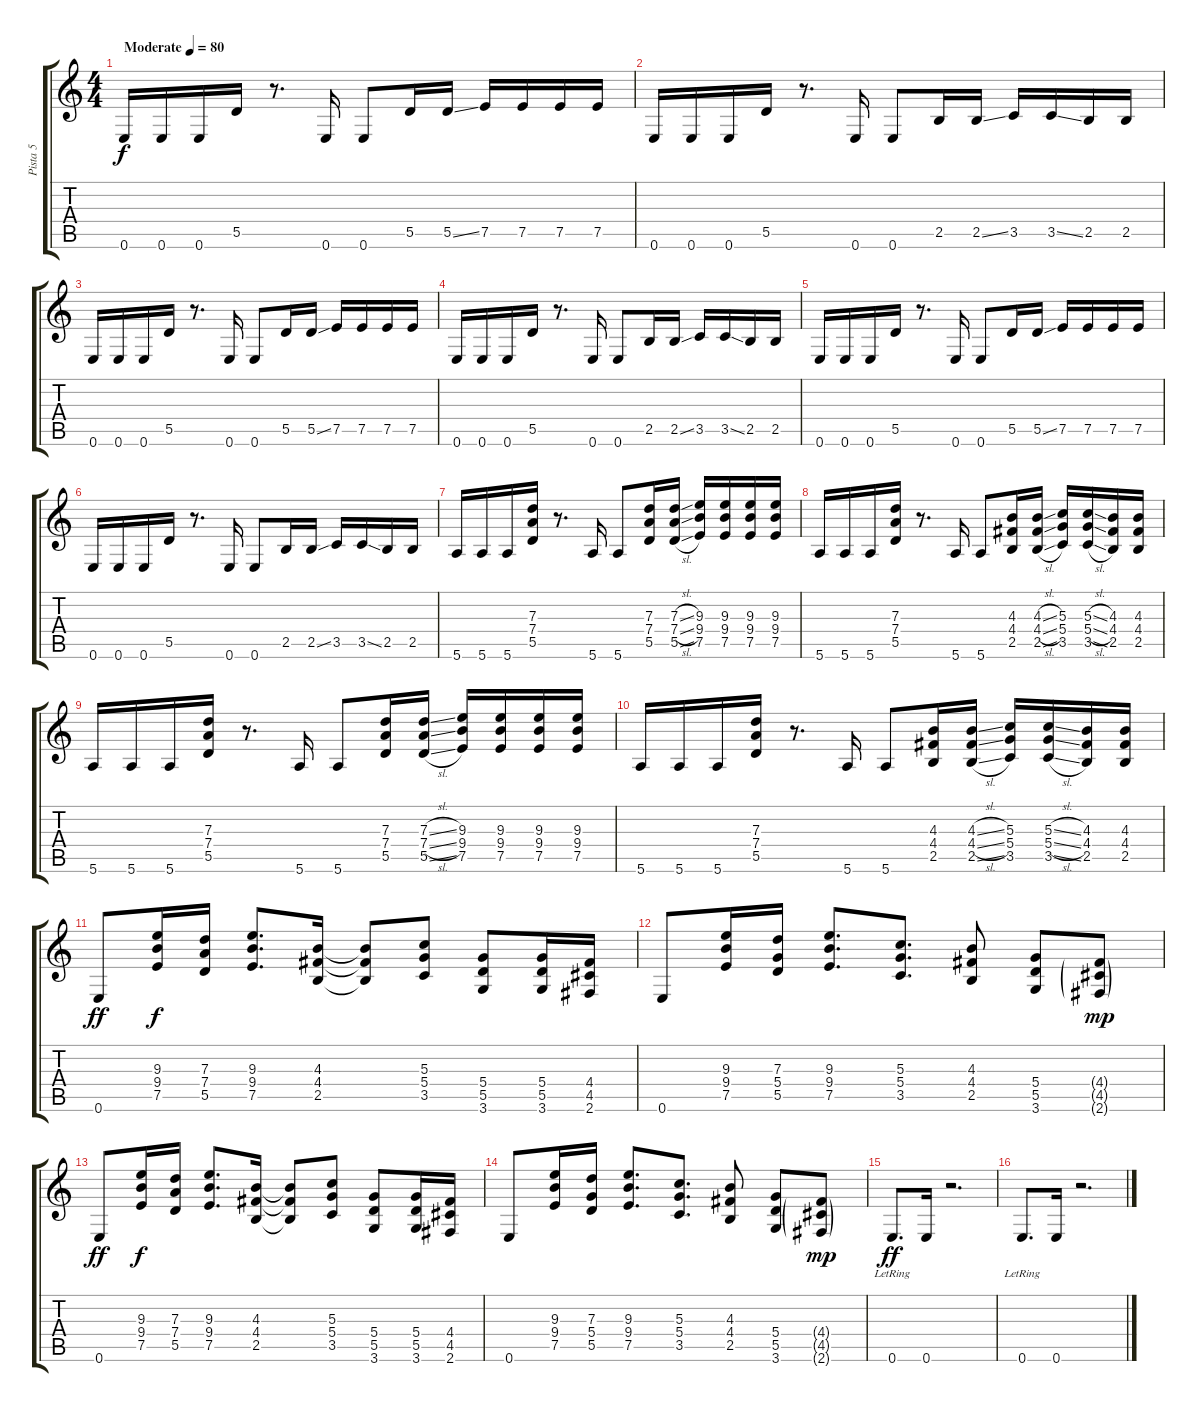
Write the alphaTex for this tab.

\track ("Pista 5" "Pista 5") {instrument acousticguitarsteel}
\staff {score tabs}
\tuning (E4 B3 G3 D3 A2 E2) {hide}
\ts (4 4)
\tempo (80 "Moderate")
\clef g2
\ks c
0.6.16{dy f instrument acousticguitarsteel} 0.6.16 0.6.16 5.5.16 r.8{d} 0.6.16 0.6.8 5.5.16 5.5{ss}.16 7.5.16 7.5.16 7.5.16 7.5.16 |
0.6.16 0.6.16 0.6.16 5.5.16 r.8{d} 0.6.16 0.6.8 2.5.16 2.5{ss}.16 3.5.16 3.5{ss}.16 2.5.16 2.5.16 |
0.6.16{instrument electricguitarclean} 0.6.16 0.6.16 5.5.16 r.8{d} 0.6.16 0.6.8 5.5.16 5.5{ss}.16 7.5.16 7.5.16 7.5.16 7.5.16 |
0.6.16 0.6.16 0.6.16 5.5.16 r.8{d} 0.6.16 0.6.8 2.5.16 2.5{ss}.16 3.5.16 3.5{ss}.16 2.5.16 2.5.16 |
0.6.16 0.6.16 0.6.16 5.5.16 r.8{d} 0.6.16 0.6.8 5.5.16 5.5{ss}.16 7.5.16 7.5.16 7.5.16 7.5.16 |
0.6.16 0.6.16 0.6.16 5.5.16 r.8{d} 0.6.16 0.6.8 2.5.16 2.5{ss}.16 3.5.16 3.5{ss}.16 2.5.16 2.5.16 |
5.6.16 5.6.16 5.6.16 (7.3 7.4 5.5).16 r.8{d} 5.6.16 5.6.8 (7.3 7.4 5.5).16 (7.3{sl} 7.4{sl} 5.5{sl}).16 (9.3 9.4 7.5).16 (9.3 9.4 7.5).16 (9.3 9.4 7.5).16 (9.3 9.4 7.5).16 |
5.6.16 5.6.16 5.6.16 (7.3 7.4 5.5).16 r.8{d} 5.6.16 5.6.8 (4.3 4.4 2.5).16 (4.3{sl} 4.4{sl} 2.5{sl}).16 (5.3 5.4 3.5).16 (5.3{sl} 5.4{sl} 3.5{sl}).16 (4.3 4.4 2.5).16 (4.3 4.4 2.5).16 |
5.6.16{volume 16} 5.6.16 5.6.16 (7.3 7.4 5.5).16 r.8{d} 5.6.16 5.6.8 (7.3 7.4 5.5).16 (7.3{sl} 7.4{sl} 5.5{sl}).16 (9.3 9.4 7.5).16 (9.3 9.4 7.5).16 (9.3 9.4 7.5).16 (9.3 9.4 7.5).16 |
5.6.16 5.6.16 5.6.16 (7.3 7.4 5.5).16 r.8{d} 5.6.16 5.6.8 (4.3 4.4 2.5).16 (4.3{sl} 4.4{sl} 2.5{sl}).16 (5.3 5.4 3.5).16 (5.3{sl} 5.4{sl} 3.5{sl}).16 (4.3 4.4 2.5).16 (4.3 4.4 2.5).16 |
0.6.8{dy ff} (9.3 9.4 7.5).16{dy f} (7.3 7.4 5.5).16 (9.3 9.4 7.5).8{d} (4.3 4.4 2.5).16 (4.3{t} 4.4{t} 2.5{t}).8 (5.3 5.4 3.5).8 (5.4 5.5 3.6).8 (5.4 5.5 3.6).16 (4.4 4.5 2.6).16 |
0.6.8 (9.3 9.4 7.5).16 (7.3 5.4 5.5).16 (9.3 9.4 7.5).8{d} (5.3 5.4 3.5).8{d} (4.3 4.4 2.5).8 (5.4 5.5 3.6).8 (4.4{g} 4.5{g} 2.6{g}).8{dy mp} |
0.6.8{dy ff} (9.3 9.4 7.5).16{dy f} (7.3 7.4 5.5).16 (9.3 9.4 7.5).8{d} (4.3 4.4 2.5).16 (4.3{t} 4.4{t} 2.5{t}).8 (5.3 5.4 3.5).8 (5.4 5.5 3.6).8 (5.4 5.5 3.6).16 (4.4 4.5 2.6).16 |
0.6.8 (9.3 9.4 7.5).16 (7.3 5.4 5.5).16 (9.3 9.4 7.5).8{d} (5.3 5.4 3.5).8{d} (4.3 4.4 2.5).8 (5.4 5.5 3.6).8 (4.4{g} 4.5{g} 2.6{g}).8{dy mp} |
0.6{lr}.8{d dy ff} 0.6.16 r.2{d} |
0.6{lr}.8{d} 0.6.16 r.2{d}
